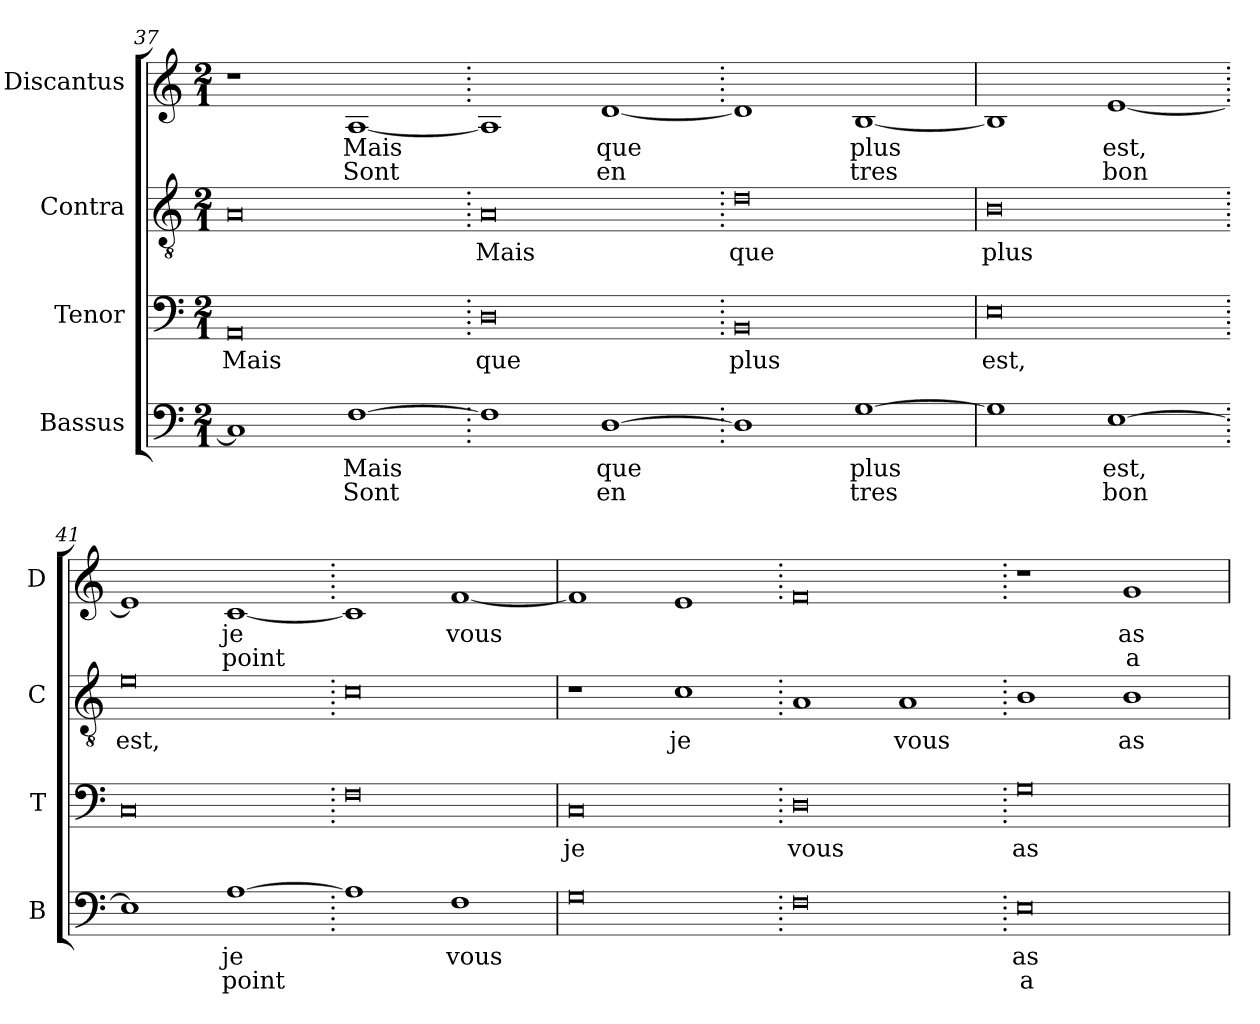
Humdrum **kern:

**kern	**text	**text	**kern	**text	**kern	**text	**kern	**text	**text
*part4	*part4	*part4	*part3	*part3	*part2	*part2	*part1	*part1	*part1
*staff4	*staff4	*staff4	*staff3	*staff3	*staff2	*staff2	*staff1	*staff1	*staff1
*I"Bassus	*	*	*I"Tenor	*	*I"Contra	*	*I"Discantus	*	*
*I'B	*	*	*I'T	*	*I'C	*	*I'D	*	*
*clefF4	*	*	*clefF4	*	*clefGv2	*	*clefG2	*	*
*k[]	*	*	*k[]	*	*k[]	*	*k[]	*	*
*M2/1	*	*	*M2/1	*	*M2/1	*	*M2/1	*	*
=37	=37	=37	=37	=37	=37	=37	=37	=37	=37
1C]	.	.	0AA	Mais	0A	.	1r	.	.
[1F	Mais	Sont	.	.	.	.	[1A	Mais	Sont
=38.	=38.	=38.	=38.	=38.	=38.	=38.	=38.	=38.	=38.
1F]	.	.	0D	que	0A	Mais	1A]	.	.
[1D	que	en	.	.	.	.	[1d	que	en
=39.	=39.	=39.	=39.	=39.	=39.	=39.	=39.	=39.	=39.
1D]	.	.	0BB	plus	0d	que	1d]	.	.
[1G	plus	tres	.	.	.	.	[1B	plus	tres
=40	=40	=40	=40	=40	=40	=40	=40	=40	=40
1G]	.	.	0E	est,	0B	plus	1B]	.	.
[1E	est,	bon	.	.	.	.	[1e	est,	bon
=41.	=41.	=41.	=41.	=41.	=41.	=41.	=41.	=41.	=41.
1E]	.	.	0C	.	0e	est,	1e]	.	.
[1A	je	point	.	.	.	.	[1c	je	point
=42.	=42.	=42.	=42.	=42.	=42.	=42.	=42.	=42.	=42.
1A]	.	.	0F	.	0c	.	1c]	.	.
1F	vous	.	.	.	.	.	[1f	vous	.
=43	=43	=43	=43	=43	=43	=43	=43	=43	=43
0G	.	.	0C	je	1r	.	1f]	.	.
.	.	.	.	.	1c	je	1e	.	.
=44.	=44.	=44.	=44.	=44.	=44.	=44.	=44.	=44.	=44.
0F	.	.	0D	vous	1A	.	0f	.	.
.	.	.	.	.	1A	vous	.	.	.
=45.	=45.	=45.	=45.	=45.	=45.	=45.	=45.	=45.	=45.
0E	as-	a	0G	as-	1B	.	1r	.	.
.	.	.	.	.	1B	as-	1g	as-	a
=	=	=	=	=	=	=	=	=	=
*-	*-	*-	*-	*-	*-	*-	*-	*-	*-
